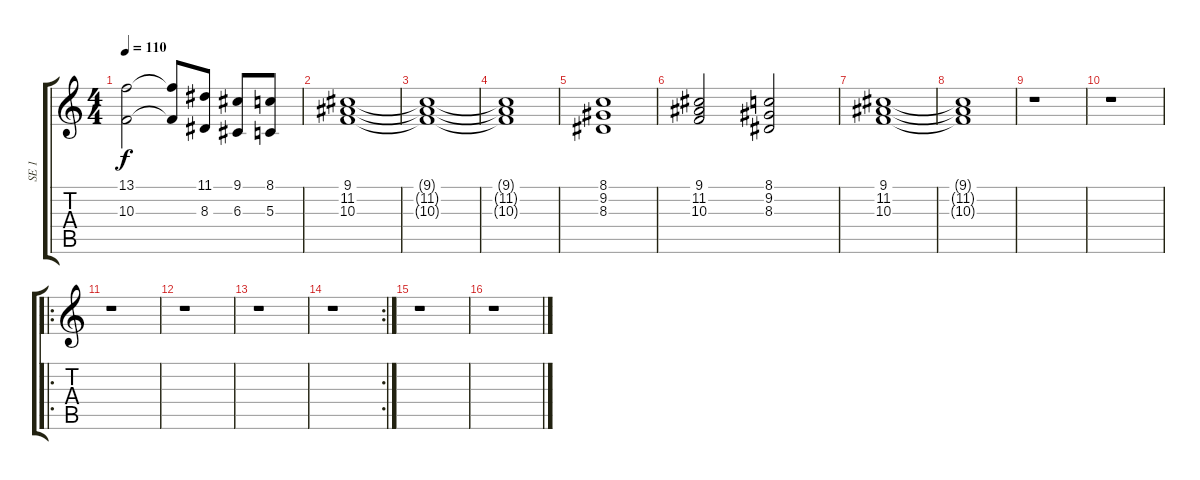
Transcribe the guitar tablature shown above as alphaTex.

\track ("SE 1" "SE 1") {instrument stringensemble1}
\staff {score tabs}
\tuning (E4 B3 G3 D3 A2 E2) {hide}
\ts (4 4)
\tempo 110
\clef g2
\ks c
(13.1 10.3).2{dy f} (13.1{t} 10.3{t}).8 (11.1 8.3).8 (9.1 6.3).8 (8.1 5.3).8 |
\section ("" "")
(9.1 11.2 10.3).1{instrument stringensemble1} |
(9.1{t} 11.2{t} 10.3{t}).1{volume 8} |
(9.1{t} 11.2{t} 10.3{t}).1 |
(8.1 9.2 8.3).1{volume 6} |
(9.1 11.2 10.3).2 (8.1 9.2 8.3).2 |
(9.1 11.2 10.3).1{volume 0} |
(9.1{t} 11.2{t} 10.3{t}).1 |
r.1 |
r.1 |
\ro
r.1 |
r.1 |
r.1 |
\rc 2
r.1 |
r.1 |
r.1
